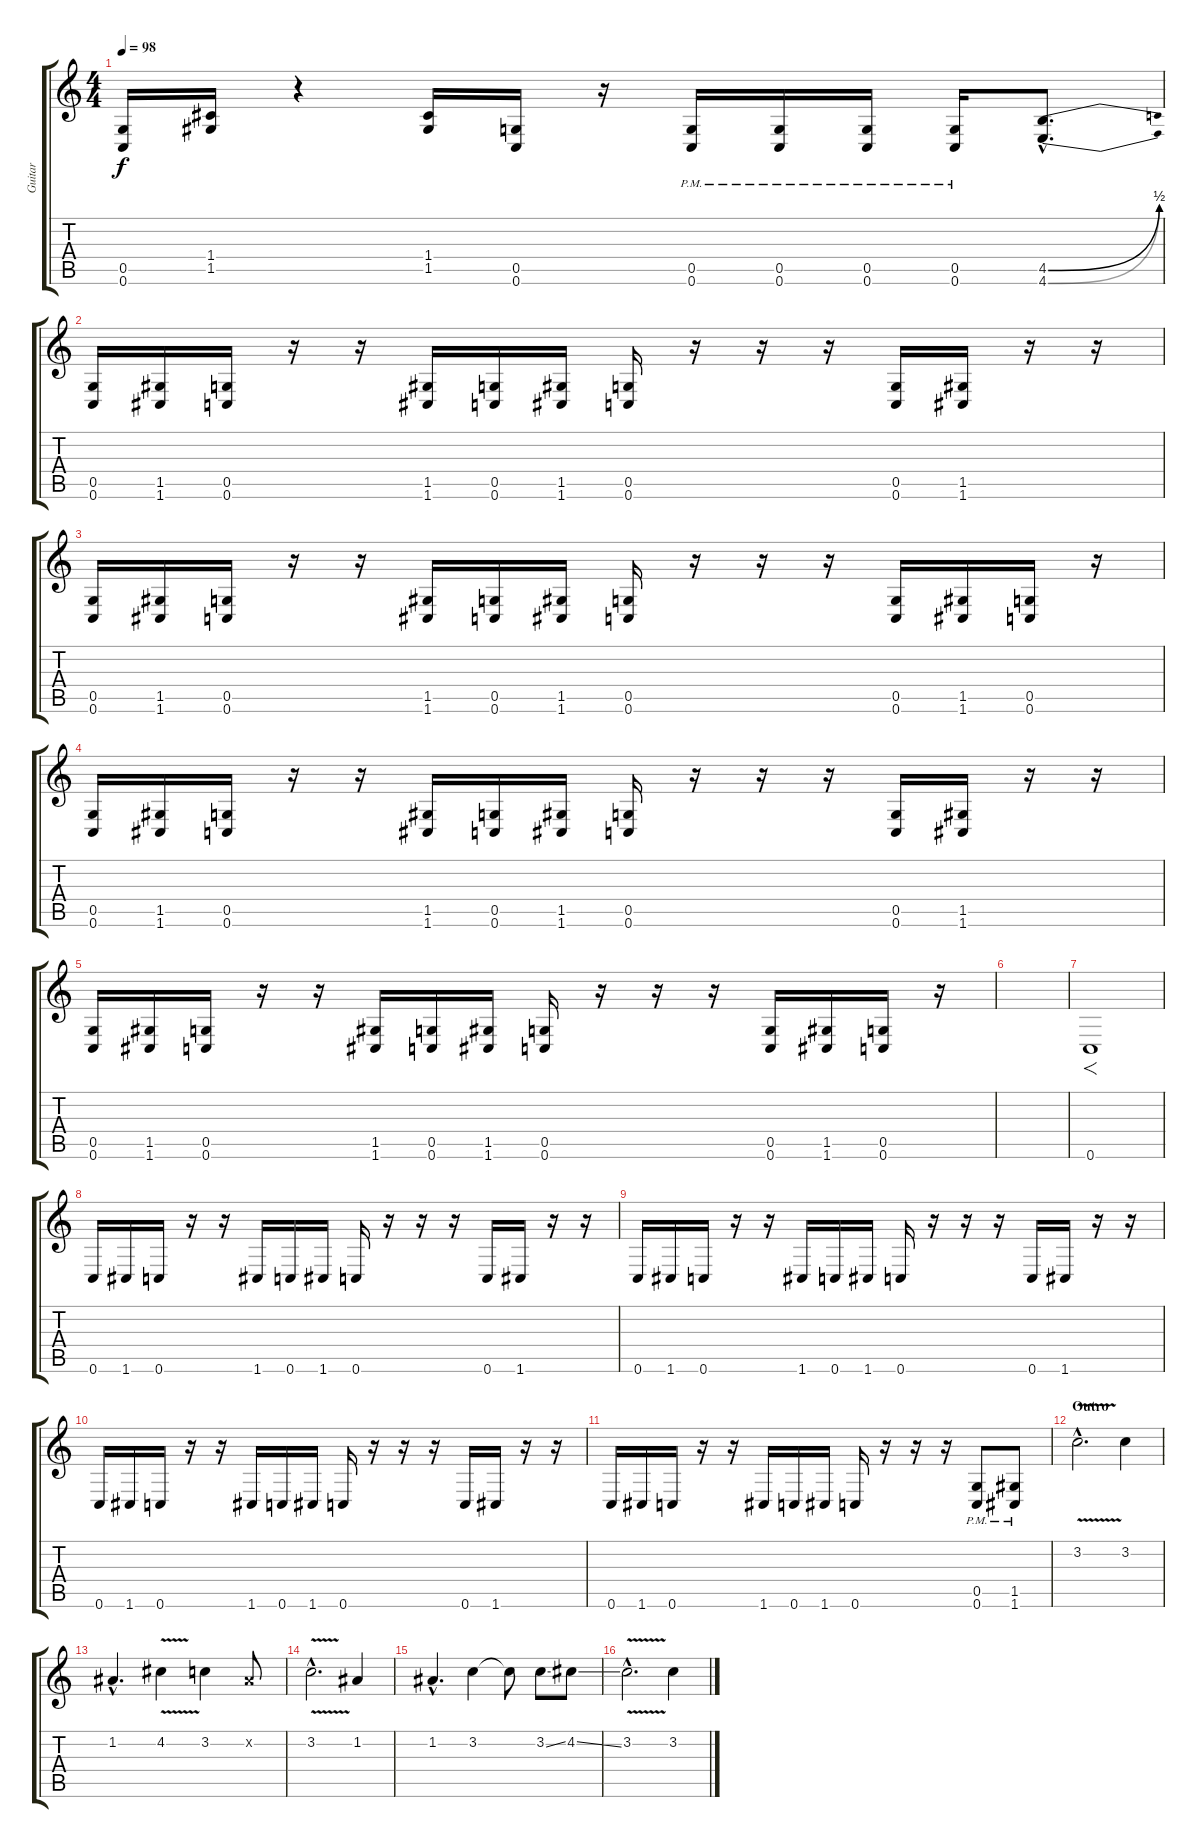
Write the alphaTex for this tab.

\track ("Guitar" "Guitar") {instrument distortionguitar}
\staff {score tabs}
\tuning (D4 A3 F3 C3 G2 C2) {hide}
\ts (4 4)
\tempo 98
\clef g2
\ks c
(0.5 0.6).16{dy f} (1.4 1.5).16 r.4 (1.4 1.5).16 (0.5 0.6).16 r.16 (0.5{pm} 0.6{pm}).16 (0.5{pm} 0.6{pm}).16 (0.5{pm} 0.6{pm}).16 (0.5{pm} 0.6{pm}).16 (4.5{be (bend 0 0 60 2) hac} 4.6{be (bend 0 0 60 2) hac}).8{d} |
(0.5 0.6).16 (1.5 1.6).16 (0.5 0.6).16 r.16 r.16 (1.5 1.6).16 (0.5 0.6).16 (1.5 1.6).16 (0.5 0.6).16 r.16 r.16 r.16 (0.5 0.6).16 (1.5 1.6).16 r.16 r.16 |
(0.5 0.6).16 (1.5 1.6).16 (0.5 0.6).16 r.16 r.16 (1.5 1.6).16 (0.5 0.6).16 (1.5 1.6).16 (0.5 0.6).16 r.16 r.16 r.16 (0.5 0.6).16 (1.5 1.6).16 (0.5 0.6).16 r.16 |
(0.5 0.6).16 (1.5 1.6).16 (0.5 0.6).16 r.16 r.16 (1.5 1.6).16 (0.5 0.6).16 (1.5 1.6).16 (0.5 0.6).16 r.16 r.16 r.16 (0.5 0.6).16 (1.5 1.6).16 r.16 r.16 |
(0.5 0.6).16 (1.5 1.6).16 (0.5 0.6).16 r.16 r.16 (1.5 1.6).16 (0.5 0.6).16 (1.5 1.6).16 (0.5 0.6).16 r.16 r.16 r.16 (0.5 0.6).16 (1.5 1.6).16 (0.5 0.6).16 r.16 |
\section ("" "")
|
0.6.1{f} |
0.6.16 1.6.16 0.6.16 r.16 r.16 1.6.16 0.6.16 1.6.16 0.6.16 r.16 r.16 r.16 0.6.16 1.6.16 r.16 r.16 |
0.6.16 1.6.16 0.6.16 r.16 r.16 1.6.16 0.6.16 1.6.16 0.6.16 r.16 r.16 r.16 0.6.16 1.6.16 r.16 r.16 |
0.6.16 1.6.16 0.6.16 r.16 r.16 1.6.16 0.6.16 1.6.16 0.6.16 r.16 r.16 r.16 0.6.16 1.6.16 r.16 r.16 |
0.6.16 1.6.16 0.6.16 r.16 r.16 1.6.16 0.6.16 1.6.16 0.6.16 r.16 r.16 r.16 (0.5{pm} 0.6{pm}).8 (1.5{pm} 1.6{pm}).8 |
\section ("" "Outro")
3.2{v hac}.2{d} 3.2.4 |
1.2{hac}.4{d} 4.2{v}.4 3.2.4 1.2{x}.8 |
3.2{v hac}.2{d} 1.2.4 |
1.2{hac}.4{d} 3.2.4 3.2{t}.8 3.2{ss}.8 4.2{ss}.8 |
3.2{v hac}.2{d} 3.2.4
